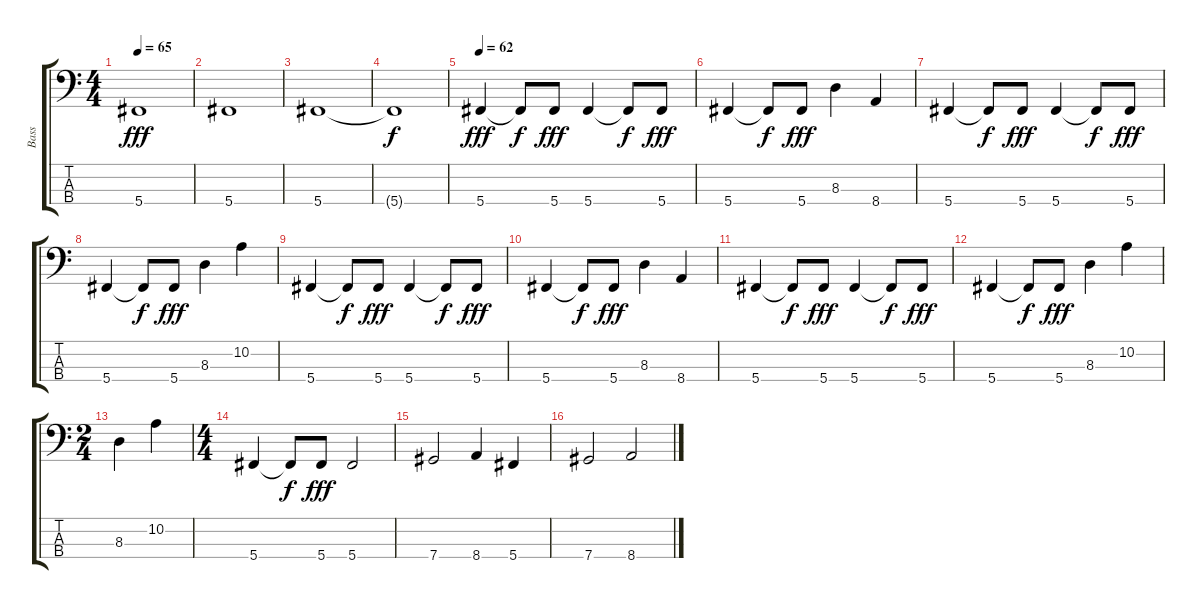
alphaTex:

\track ("Bass" "Bass") {instrument electricbasspick}
\staff {score tabs}
\tuning (E2 B1 Gb1 Db1) {hide}
\ts (4 4)
\tempo 65
\clef f4
\ks c
5.4.1{dy fff} |
5.4.1 |
5.4.1 |
5.4{t}.1{dy f} |
\tempo 62
5.4.4{dy fff} 5.4{t}.8{dy f} 5.4.8{dy fff} 5.4.4 5.4{t}.8{dy f} 5.4.8{dy fff} |
5.4.4 5.4{t}.8{dy f} 5.4.8{dy fff} 8.3.4 8.4.4 |
5.4.4 5.4{t}.8{dy f} 5.4.8{dy fff} 5.4.4 5.4{t}.8{dy f} 5.4.8{dy fff} |
5.4.4 5.4{t}.8{dy f} 5.4.8{dy fff} 8.3.4 10.2.4 |
5.4.4 5.4{t}.8{dy f} 5.4.8{dy fff} 5.4.4 5.4{t}.8{dy f} 5.4.8{dy fff} |
5.4.4 5.4{t}.8{dy f} 5.4.8{dy fff} 8.3.4 8.4.4 |
5.4.4 5.4{t}.8{dy f} 5.4.8{dy fff} 5.4.4 5.4{t}.8{dy f} 5.4.8{dy fff} |
5.4.4 5.4{t}.8{dy f} 5.4.8{dy fff} 8.3.4 10.2.4 |
\ts (2 4)
8.3.4 10.2.4 |
\ts (4 4)
5.4.4 5.4{t}.8{dy f} 5.4.8{dy fff} 5.4.2 |
7.4.2 8.4.4 5.4.4 |
7.4.2 8.4.2
